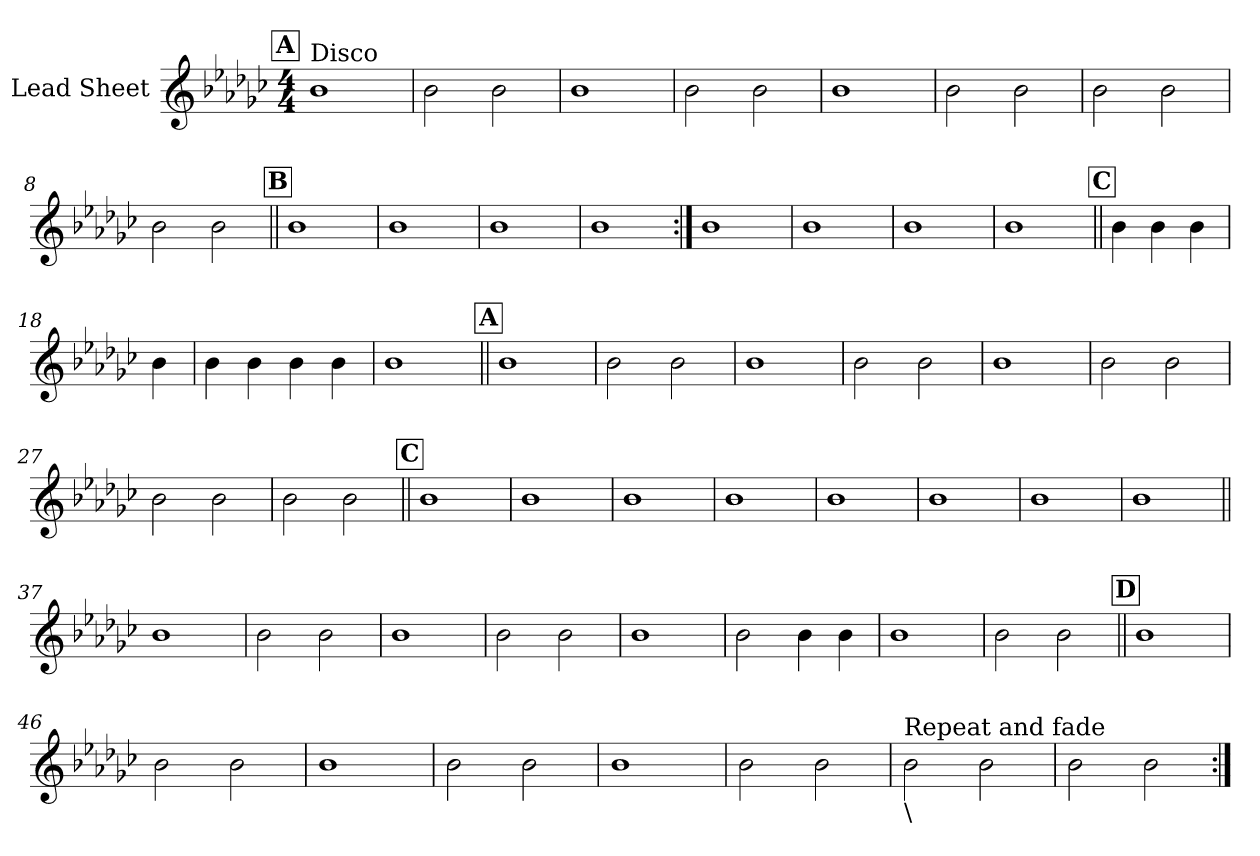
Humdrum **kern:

**kern
*part1
*staff1
*I"Lead Sheet
*clefG2
*k[b-e-a-d-g-c-]
*e-:
*M4/4
*MM113
!!LO:REH:place=s1:a:fs=14:t=A
=1
!LO:TX:a:t=Disco
1b-
=2
2b-\
2b-\
=3
1b-
=4
2b-\
2b-\
!!LO:LB:g=z
=5
1b-
=6
2b-\
2b-\
=7
2b-\
2b-\
=8
2b-\
2b-\
!!LO:LB:g=z
!!LO:REH:place=s1:a:fs=14:t=B
=9||
1b-
=10
1b-
=11
1b-
=12
1b-
!!LO:LB:g=z
=13:|!
1b-
=14
1b-
=15
1b-
=16
1b-
!!LO:LB:g=z
!!LO:REH:place=s1:a:fs=14:t=C
=17||
4b-\
4b-\
4b-\
=18
4b-\
=19
4b-\
4b-\
4b-\
4b-\
=20
1b-
!!LO:LB:g=z
!!LO:REH:place=s1:a:fs=14:t=A
=21||
1b-
=22
2b-\
2b-\
=23
1b-
=24
2b-\
2b-\
!!LO:LB:g=z
=25
1b-
=26
2b-\
2b-\
=27
2b-\
2b-\
=28
2b-\
2b-\
!!LO:LB:g=z
!!LO:REH:place=s1:a:fs=14:t=C
=29||
1b-
=30
1b-
=31
1b-
=32
1b-
=33
1b-
=34
1b-
=35
1b-
=36
1b-
!!LO:LB:g=z
=37||
1b-
=38
2b-\
2b-\
=39
1b-
=40
2b-\
2b-\
!!LO:LB:g=z
=41
1b-
=42
2b-\
4b-\
4b-\
=43
1b-
=44
2b-\
2b-\
!!LO:PB:g=z
!!LO:REH:place=s1:a:fs=14:t=D
=45||
1b-
=46
2b-\
2b-\
=47
1b-
=48
2b-\
2b-\
!!LO:LB:g=z
=49
1b-
=50
2b-\
2b-\
=51
!LO:TX:b:t=\
!LO:TX:a:t=Repeat and fade
2b-\
2b-\
=52
2b-\
2b-\
=:|!
*-
